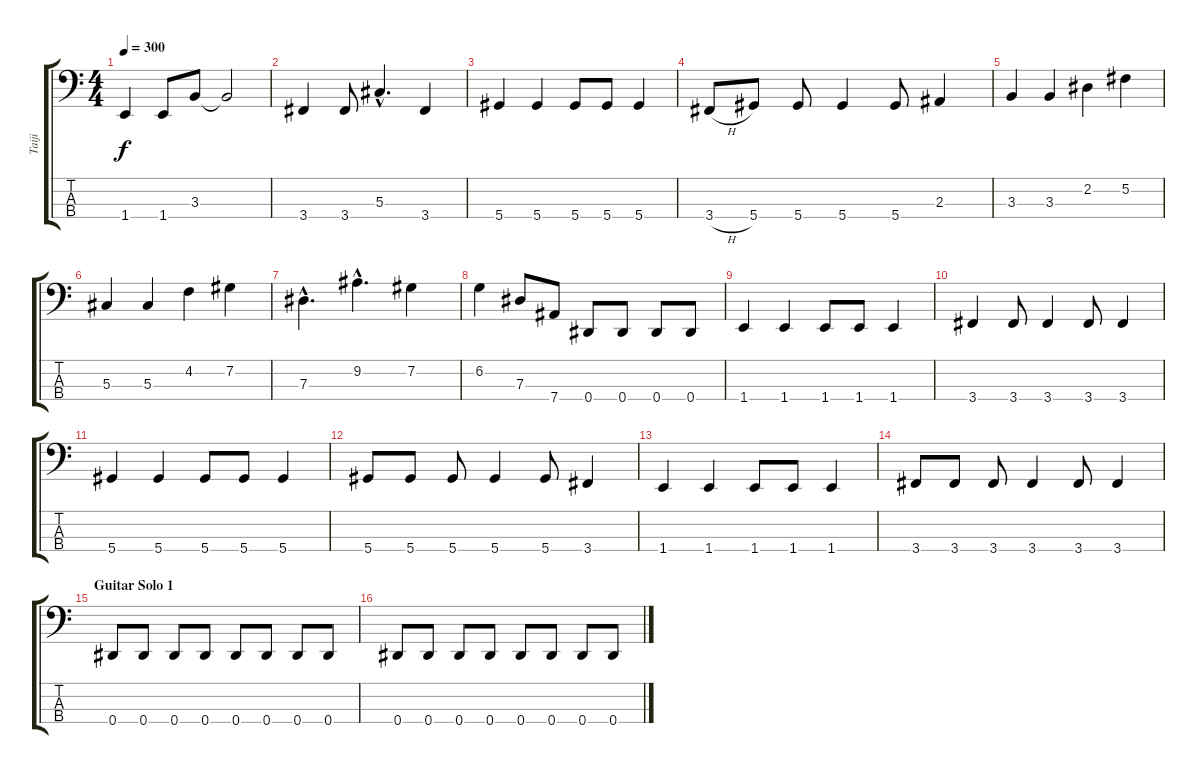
\track ("Taiji" "Taiji") {instrument electricbassfinger}
\staff {score tabs}
\tuning (Gb2 Db2 Ab1 Eb1) {hide}
\ts (4 4)
\tempo 300
\clef f4
\ks c
1.4.4{dy f} 1.4.8 3.3.8 3.3{t}.2 |
3.4.4 3.4.8 5.3{hac}.4{d} 3.4.4 |
5.4.4 5.4.4 5.4.8 5.4.8 5.4.4 |
3.4{h}.8 5.4.8 5.4.8 5.4.4 5.4.8 2.3.4 |
3.3.4 3.3.4 2.2.4 5.2.4 |
5.3.4 5.3.4 4.2.4 7.2.4 |
7.3{hac}.4{d} 9.2{hac}.4{d} 7.2.4 |
6.2.4 7.3.8 7.4.8 0.4.8 0.4.8 0.4.8 0.4.8 |
1.4.4 1.4.4 1.4.8 1.4.8 1.4.4 |
3.4.4 3.4.8 3.4.4 3.4.8 3.4.4 |
5.4.4 5.4.4 5.4.8 5.4.8 5.4.4 |
5.4.8 5.4.8 5.4.8 5.4.4 5.4.8 3.4.4 |
1.4.4 1.4.4 1.4.8 1.4.8 1.4.4 |
3.4.8 3.4.8 3.4.8 3.4.4 3.4.8 3.4.4 |
\section ("" "Guitar Solo 1")
0.4.8 0.4.8 0.4.8 0.4.8 0.4.8 0.4.8 0.4.8 0.4.8 |
0.4.8 0.4.8 0.4.8 0.4.8 0.4.8 0.4.8 0.4.8 0.4.8
